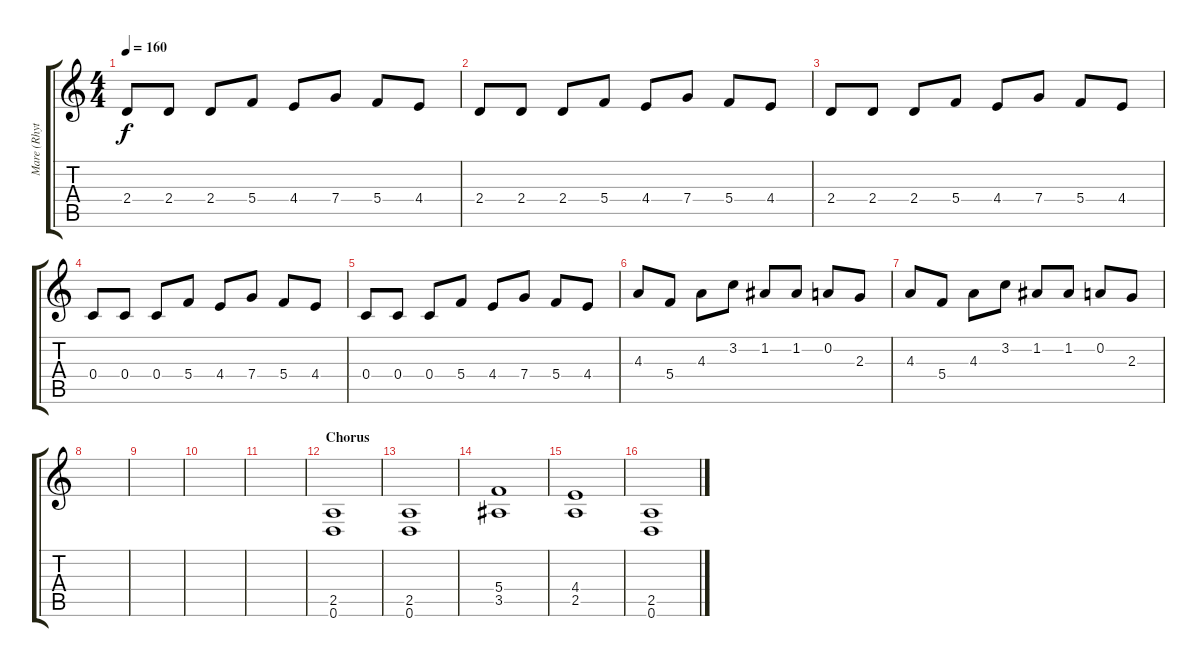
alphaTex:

\track ("Mare (Rhythm)" "Mare (Rhyt") {instrument distortionguitar}
\staff {score tabs}
\tuning (D4 A3 F3 C3 G2 D2) {hide}
\ts (4 4)
\tempo 160
\clef g2
\ks c
2.4.8{dy f} 2.4.8 2.4.8 5.4.8 4.4.8 7.4.8 5.4.8 4.4.8 |
2.4.8 2.4.8 2.4.8 5.4.8 4.4.8 7.4.8 5.4.8 4.4.8 |
2.4.8 2.4.8 2.4.8 5.4.8 4.4.8 7.4.8 5.4.8 4.4.8 |
0.4.8 0.4.8 0.4.8 5.4.8 4.4.8 7.4.8 5.4.8 4.4.8 |
0.4.8 0.4.8 0.4.8 5.4.8 4.4.8 7.4.8 5.4.8 4.4.8 |
4.3.8 5.4.8 4.3.8 3.2.8 1.2.8 1.2.8 0.2.8 2.3.8 |
4.3.8 5.4.8 4.3.8 3.2.8 1.2.8 1.2.8 0.2.8 2.3.8 |
|
|
|
|
\section ("" "Chorus")
(2.5 0.6).1 |
(2.5 0.6).1 |
(5.4 3.5).1 |
(4.4 2.5).1 |
(2.5 0.6).1
